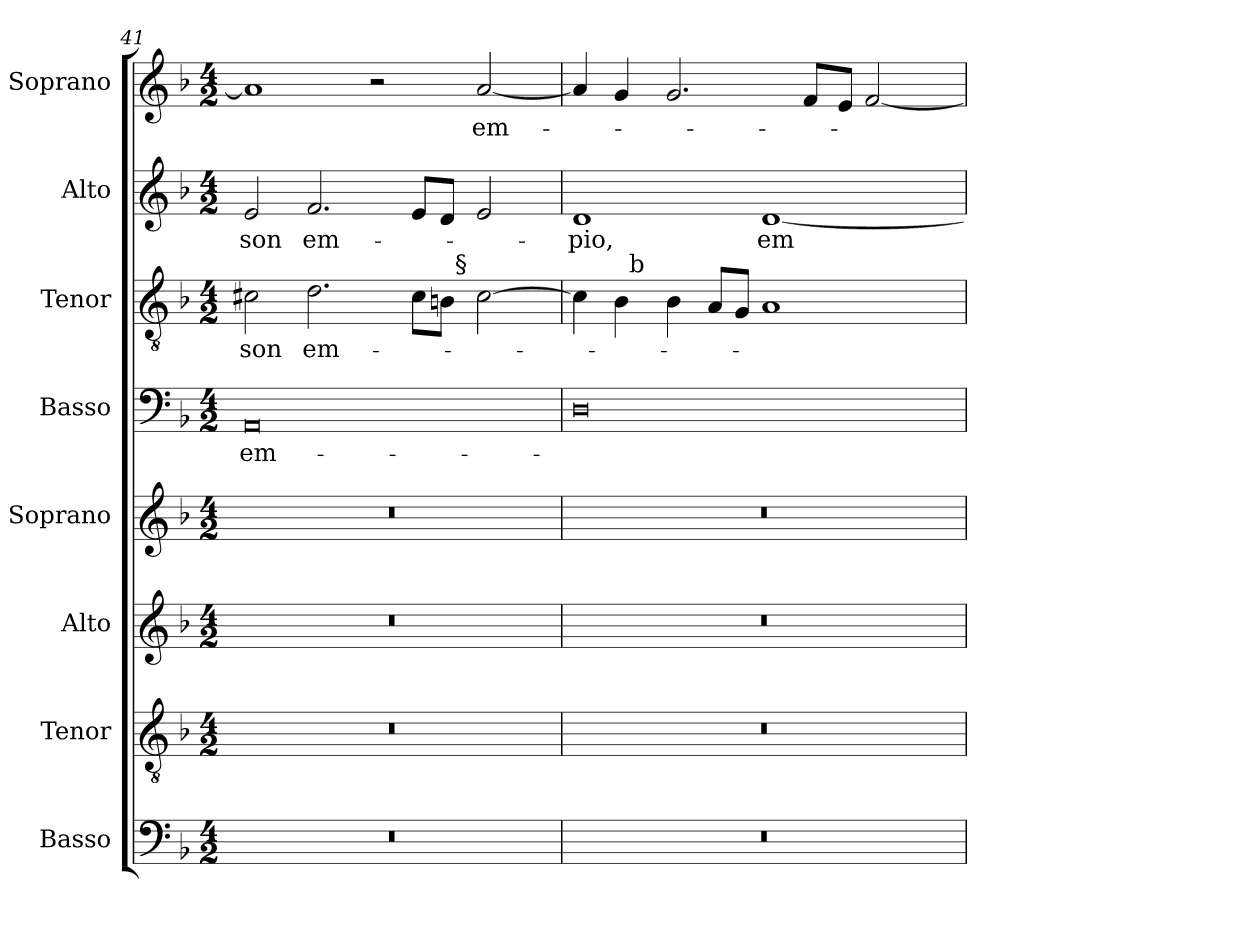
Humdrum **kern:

**kern	**kern	**kern	**kern	**kern	**text	**kern	**text	**kern	**text	**kern	**text
*part8	*part7	*part6	*part5	*part4	*part4	*part3	*part3	*part2	*part2	*part1	*part1
*staff8	*staff7	*staff6	*staff5	*staff4	*staff4	*staff3	*staff3	*staff2	*staff2	*staff1	*staff1
*I"Basso	*I"Tenor	*I"Alto	*I"Soprano	*I"Basso	*	*I"Tenor	*	*I"Alto	*	*I"Soprano	*
*	*I'T.	*I'A.	*I'Sop.	*	*	*I'T.	*	*I'A.	*	*I'Sop.	*
*clefF4	*clefGv2	*clefG2	*clefG2	*clefF4	*	*clefGv2	*	*clefG2	*	*clefG2	*
*	*ITrd7c12	*	*	*	*	*ITrd7c12	*	*	*	*	*
*k[b-]	*k[b-]	*k[b-]	*k[b-]	*k[b-]	*	*k[b-]	*	*k[b-]	*	*k[b-]	*
*F:	*F:	*F:	*F:	*F:	*	*F:	*	*F:	*	*F:	*
*M4/2	*M4/2	*M4/2	*M4/2	*M4/2	*	*M4/2	*	*M4/2	*	*M4/2	*
=41	=41	=41	=41	=41	=41	=41	=41	=41	=41	=41	=41
!LO:N:vis=1	!LO:N:vis=1	!LO:N:vis=1	!LO:N:vis=1	!	!	!	!	!	!	!	!
!	!	!	!	!	!LO:LY:b:color=#000000	!	!	!	!	!	!
!	!	!	!	!	!	!	!LO:LY:b:color=#000000	!	!	!	!
!	!	!	!	!	!	!	!	!	!LO:LY:b:color=#000000	!	!
*	*	*	*	*	*	*^	*	*	*	*	*
0r	0r	0r	0r	0AAi	em-	2C#Xi\	1ryy	son	2ei/	son	1ai]	.
!	!	!	!	!	!	!	!	!LO:LY:b:color=#000000	!	!	!	!
!	!	!	!	!	!	!	!	!	!	!LO:LY:b:color=#000000	!	!
.	.	.	.	.	.	2.Di\	.	em-	2.fi/	em-	.	.
.	.	.	.	.	.	.	4ryy	.	.	.	2r	.
.	.	.	.	.	.	8C#i\L	8ryy	.	8ei/L	.	.	.
.	.	.	.	.	.	8BBi\J	32ryy	.	8di/J	.	.	.
.	.	.	.	.	.	.	256ryy	.	.	.	.	.
!	!	!	!	!	!	!	!LO:TX:a:t=§	!	!	!	!	!
.	.	.	.	.	.	.	2ryy	.	.	.	.	.
!	!	!	!	!	!	!	!	!	!	!	!	!LO:LY:b:color=#000000
.	.	.	.	.	.	[2C#i\	.	.	2ei/	.	[2ai/	em-
.	.	.	.	.	.	.	16ryy	.	.	.	.	.
.	.	.	.	.	.	.	64..ryy	.	.	.	.	.
=42	=42	=42	=42	=42	=42	=42	=42	=42	=42	=42	=42	=42
!LO:N:vis=1	!LO:N:vis=1	!LO:N:vis=1	!LO:N:vis=1	!	!	!	!	!	!	!	!	!
!	!	!	!	!	!	!	!	!	!	!LO:LY:b:color=#000000	!	!
0r	0r	0r	0r	0Di	.	4C#i\]	4ryy	.	1di	-pio,	4ai/]	.
.	.	.	.	.	.	4BB-i\	32ryy	.	.	.	4gi/	.
.	.	.	.	.	.	.	256ryy	.	.	.	.	.
!	!	!	!	!	!	!	!LO:TX:a:t=b	!	!	!	!	!
.	.	.	.	.	.	.	1ryy	.	.	.	.	.
.	.	.	.	.	.	4BB-i\	.	.	.	.	2.gi/	.
.	.	.	.	.	.	8AAi/L	.	.	.	.	.	.
.	.	.	.	.	.	8GGi/J	.	.	.	.	.	.
!	!	!	!	!	!	!	!	!	!	!LO:LY:b:color=#000000	!	!
.	.	.	.	.	.	1AAi	.	.	[1di	em-	.	.
.	.	.	.	.	.	.	.	.	.	.	8fi/L	.
.	.	.	.	.	.	.	2ryy	.	.	.	.	.
.	.	.	.	.	.	.	.	.	.	.	8ei/J	.
.	.	.	.	.	.	.	.	.	.	.	[2fi/	.
.	.	.	.	.	.	.	8ryy	.	.	.	.	.
.	.	.	.	.	.	.	16ryy	.	.	.	.	.
.	.	.	.	.	.	.	64..ryy	.	.	.	.	.
*	*	*	*	*	*	*v	*v	*	*	*	*	*
=	=	=	=	=	=	=	=	=	=	=	=
*-	*-	*-	*-	*-	*-	*-	*-	*-	*-	*-	*-
